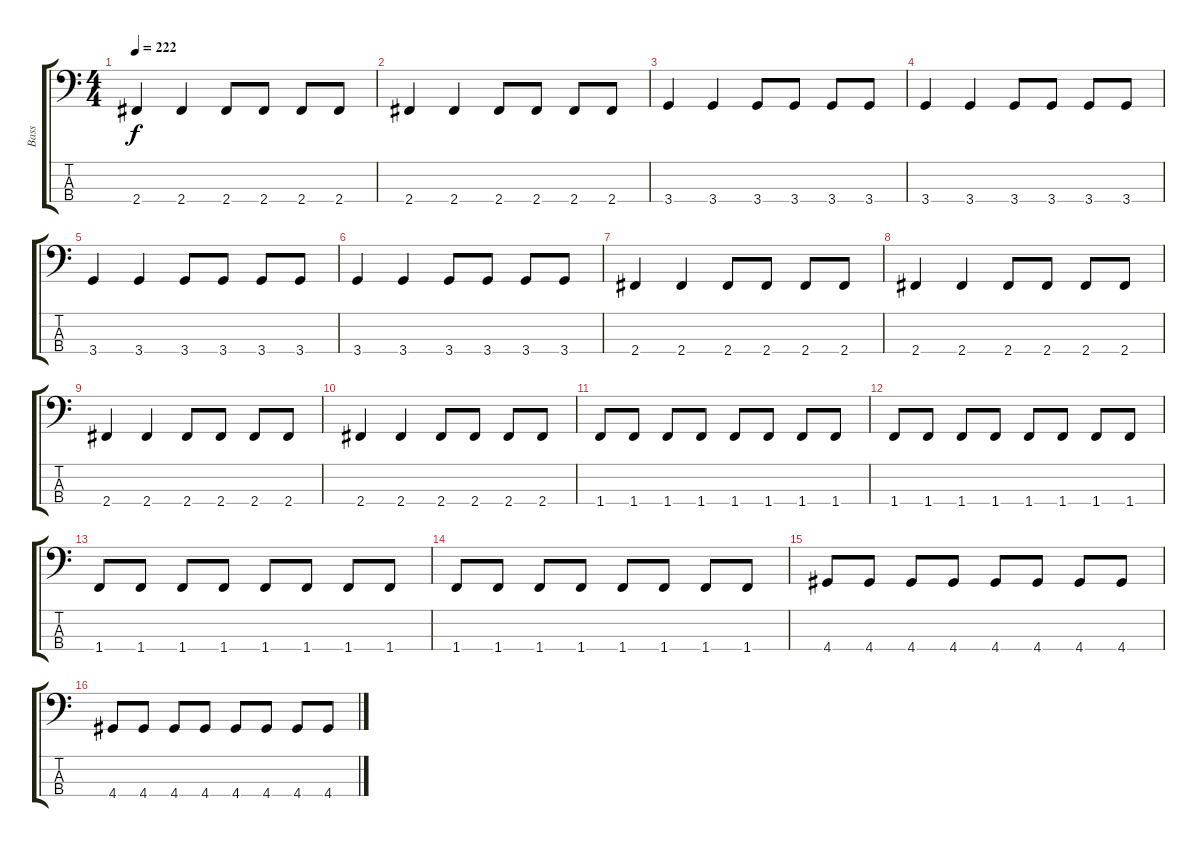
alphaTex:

\track ("Bass" "Bass") {instrument electricbasspick}
\staff {score tabs}
\tuning (G2 D2 A1 E1) {hide}
\ts (4 4)
\tempo 222
\clef f4
\ks c
2.4.4{dy f} 2.4.4 2.4.8 2.4.8 2.4.8 2.4.8 |
2.4.4 2.4.4 2.4.8 2.4.8 2.4.8 2.4.8 |
3.4.4 3.4.4 3.4.8 3.4.8 3.4.8 3.4.8 |
3.4.4 3.4.4 3.4.8 3.4.8 3.4.8 3.4.8 |
3.4.4 3.4.4 3.4.8 3.4.8 3.4.8 3.4.8 |
3.4.4 3.4.4 3.4.8 3.4.8 3.4.8 3.4.8 |
2.4.4 2.4.4 2.4.8 2.4.8 2.4.8 2.4.8 |
2.4.4 2.4.4 2.4.8 2.4.8 2.4.8 2.4.8 |
2.4.4 2.4.4 2.4.8 2.4.8 2.4.8 2.4.8 |
2.4.4 2.4.4 2.4.8 2.4.8 2.4.8 2.4.8 |
1.4.8 1.4.8 1.4.8 1.4.8 1.4.8 1.4.8 1.4.8 1.4.8 |
1.4.8 1.4.8 1.4.8 1.4.8 1.4.8 1.4.8 1.4.8 1.4.8 |
1.4.8 1.4.8 1.4.8 1.4.8 1.4.8 1.4.8 1.4.8 1.4.8 |
1.4.8 1.4.8 1.4.8 1.4.8 1.4.8 1.4.8 1.4.8 1.4.8 |
4.4.8 4.4.8 4.4.8 4.4.8 4.4.8 4.4.8 4.4.8 4.4.8 |
4.4.8 4.4.8 4.4.8 4.4.8 4.4.8 4.4.8 4.4.8 4.4.8
